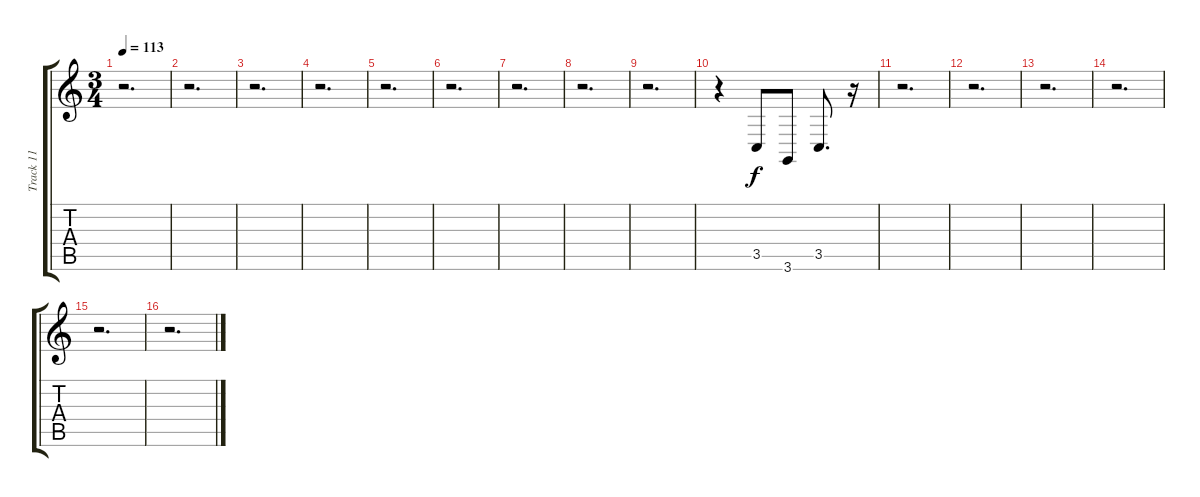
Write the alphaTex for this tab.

\track ("Track 11" "Track 11") {instrument timpani}
\staff {score tabs}
\tuning (E4 B3 G3 D3 A2 E2) {hide}
\ts (3 4)
\tempo 113
\clef g2
\ks c
r.2{d dy f} |
r.2{d} |
r.2{d} |
r.2{d} |
r.2{d} |
r.2{d} |
r.2{d} |
r.2{d} |
r.2{d} |
r.4 3.5.8 3.6.8 3.5.8{d} r.16 |
r.2{d} |
r.2{d} |
r.2{d} |
r.2{d} |
r.2{d} |
r.2{d}
